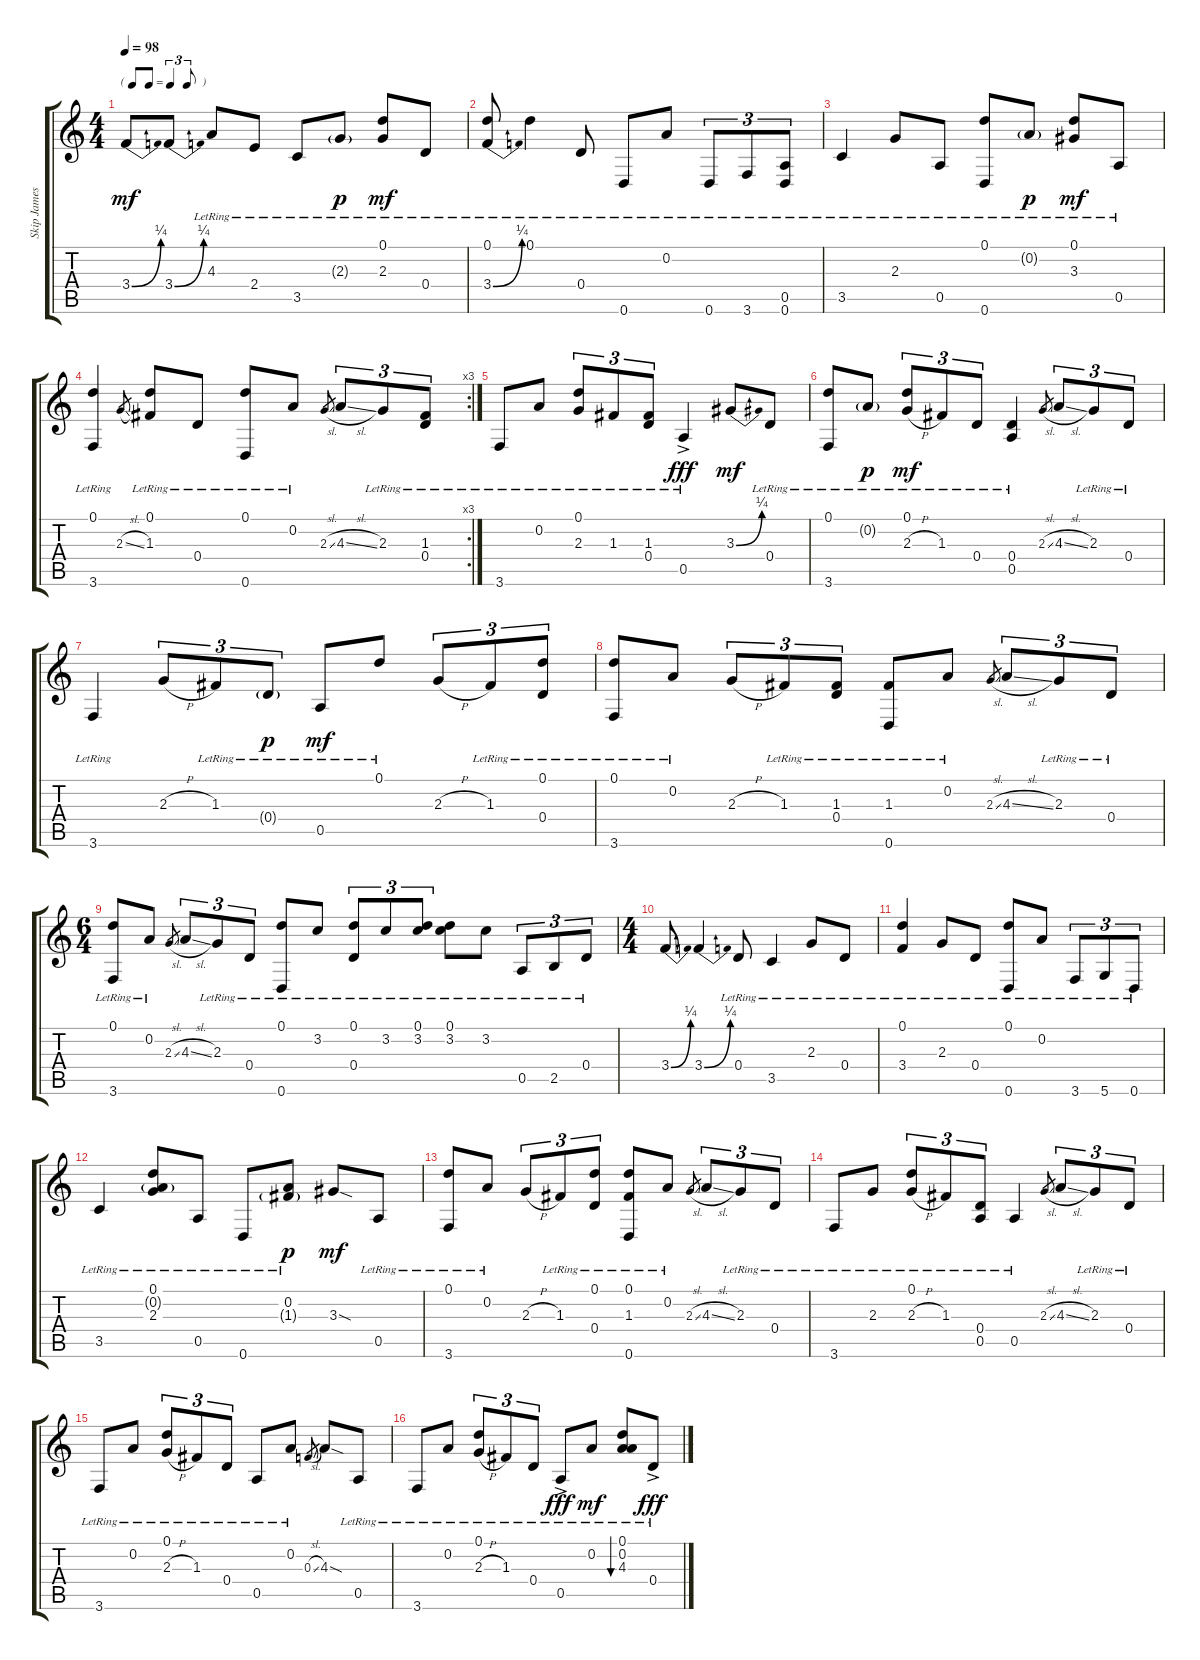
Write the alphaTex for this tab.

\track ("Skip James" "Skip James") {instrument acousticguitarsteel}
\staff {score tabs}
\tuning (D4 A3 F3 D3 A2 D2) {hide}
\ts (4 4)
\tf triplet8th
\section ("" "")
\tempo 98
\clef g2
\ks c
3.4{be (bend 0 0 60 1)}.8{dy mf} 3.4{be (bend 0 0 60 1)}.8 4.3{lr}.8 2.4{lr}.8 3.5{lr}.8 2.3{g lr}.8{dy p} (0.1{lr} 2.3{lr}).8{dy mf} 0.4{lr}.8 |
(0.1{lr} 3.4{be (bend 0 0 60 1)}).8 0.1{lr}.4 0.4{lr}.8 0.6{lr}.8 0.2{lr}.8 0.6{lr}.8{tu (3 2)} 3.6{lr}.8{tu (3 2)} (0.5{lr} 0.6{lr}).8{tu (3 2)} |
3.5{lr}.4 2.3{lr}.8 0.5{lr}.8 (0.1{lr} 0.6{lr}).8 0.2{g lr}.8{dy p} (0.1{lr} 3.3{lr}).8{dy mf} 0.5{lr}.8 |
\rc 3
(0.1{lr} 3.6{lr}).4 2.3{sl}.8{gr} (0.1{lr} 1.3{lr}).8 0.4{lr}.8 (0.1{lr} 0.6{lr}).8 0.2{lr}.8 2.3{sl}.8{gr} 4.3{sl}.8{tu (3 2)} 2.3{lr}.8{tu (3 2)} (1.3{lr} 0.4{lr}).8{tu (3 2)} |
\section ("" "")
3.6{lr}.8 0.2{lr}.8 (0.1{lr} 2.3{lr}).8{tu (3 2)} 1.3{lr}.8{tu (3 2)} (1.3{lr} 0.4{lr}).8{tu (3 2)} 0.5{ac lr}.4{dy fff} 3.3{be (bend 0 0 60 1)}.8{dy mf} 0.4{lr}.8 |
(0.1{lr} 3.6{lr}).8 0.2{g lr}.8{dy p} (0.1{lr} 2.3{h}).8{tu (3 2) dy mf} 1.3{lr}.8{tu (3 2)} 0.4{lr}.8{tu (3 2)} (0.4{lr} 0.5{lr}).4 2.3{sl}.8{gr} 4.3{sl}.8{tu (3 2)} 2.3{lr}.8{tu (3 2)} 0.4{lr}.8{tu (3 2)} |
3.6{lr}.4 2.3{h}.8{tu (3 2)} 1.3{lr}.8{tu (3 2)} 0.4{g lr}.8{tu (3 2) dy p} 0.5{lr}.8{dy mf} 0.1{lr}.8 2.3{h}.8{tu (3 2)} 1.3{lr}.8{tu (3 2)} (0.1{lr} 0.4{lr}).8{tu (3 2)} |
(0.1{lr} 3.6{lr}).8 0.2{lr}.8 2.3{h}.8{tu (3 2)} 1.3{lr}.8{tu (3 2)} (1.3{lr} 0.4{lr}).8{tu (3 2)} (1.3{lr} 0.6{lr}).8 0.2{lr}.8 2.3{sl}.8{gr} 4.3{sl}.8{tu (3 2)} 2.3{lr}.8{tu (3 2)} 0.4{lr}.8{tu (3 2)} |
\ts (6 4)
(0.1{lr} 3.6{lr}).8 0.2{lr}.8 2.3{sl}.8{gr} 4.3{sl}.8{tu (3 2)} 2.3{lr}.8{tu (3 2)} 0.4{lr}.8{tu (3 2)} (0.1{lr} 0.6{lr}).8 3.2{lr}.8 (0.1{lr} 0.4{lr}).8{tu (3 2)} 3.2{lr}.8{tu (3 2)} (0.1{lr} 3.2{lr}).8{tu (3 2)} (0.1{lr} 3.2{lr}).8 3.2{lr}.8 0.5{lr}.8{tu (3 2)} 2.5{lr}.8{tu (3 2)} 0.4{lr}.8{tu (3 2)} |
\ts (4 4)
\section ("" "")
3.4{be (bend 0 0 60 1)}.8 3.4{be (bend 0 0 60 1)}.4 0.4{lr}.8 3.5{lr}.4 2.3{lr}.8 0.4{lr}.8 |
(0.1{lr} 3.4{lr}).4 2.3{lr}.8 0.4{lr}.8 (0.1{lr} 0.6{lr}).8 0.2{lr}.8 3.6{lr}.8{tu (3 2)} 5.6{lr}.8{tu (3 2)} 0.6{lr}.8{tu (3 2)} |
3.5{lr}.4 (0.1{lr} 0.2{g lr} 2.3{lr}).8 0.5{lr}.8 0.6{lr}.8 (0.2{lr} 1.3{g lr}).8{dy p} 3.3{sod}.8{dy mf} 0.5{lr}.8 |
(0.1{lr} 3.6{lr}).8 0.2{lr}.8 2.3{h}.8{tu (3 2)} 1.3{lr}.8{tu (3 2)} (0.1{lr} 0.4{lr}).8{tu (3 2)} (0.1{lr} 1.3{lr} 0.6{lr}).8 0.2{lr}.8 2.3{sl}.8{gr} 4.3{sl}.8{tu (3 2)} 2.3{lr}.8{tu (3 2)} 0.4{lr}.8{tu (3 2)} |
\section ("" "")
3.6{lr}.8 2.3{lr}.8 (0.1{lr} 2.3{h}).8{tu (3 2)} 1.3{lr}.8{tu (3 2)} (0.4{lr} 0.5{lr}).8{tu (3 2)} 0.5{lr}.4 2.3{sl}.8{gr} 4.3{sl}.8{tu (3 2)} 2.3{lr}.8{tu (3 2)} 0.4{lr}.8{tu (3 2)} |
3.6{lr}.8 0.2{lr}.8 (0.1{lr} 2.3{h}).8{tu (3 2)} 1.3{lr}.8{tu (3 2)} 0.4{lr}.8{tu (3 2)} 0.5{lr}.8 0.2{lr}.8 0.3{sl}.8{gr} 4.3{sod}.8 0.5{lr}.8 |
3.6{lr}.8 0.2{lr}.8 (0.1{lr} 2.3{h}).8{tu (3 2)} 1.3{lr}.8{tu (3 2)} 0.4{lr}.8{tu (3 2)} 0.5{ac lr}.8{dy fff} 0.2{lr}.8{dy mf} (0.1{lr} 0.2{lr} 4.3{lr}).8{bu 60} 0.4{ac lr}.8{dy fff}
